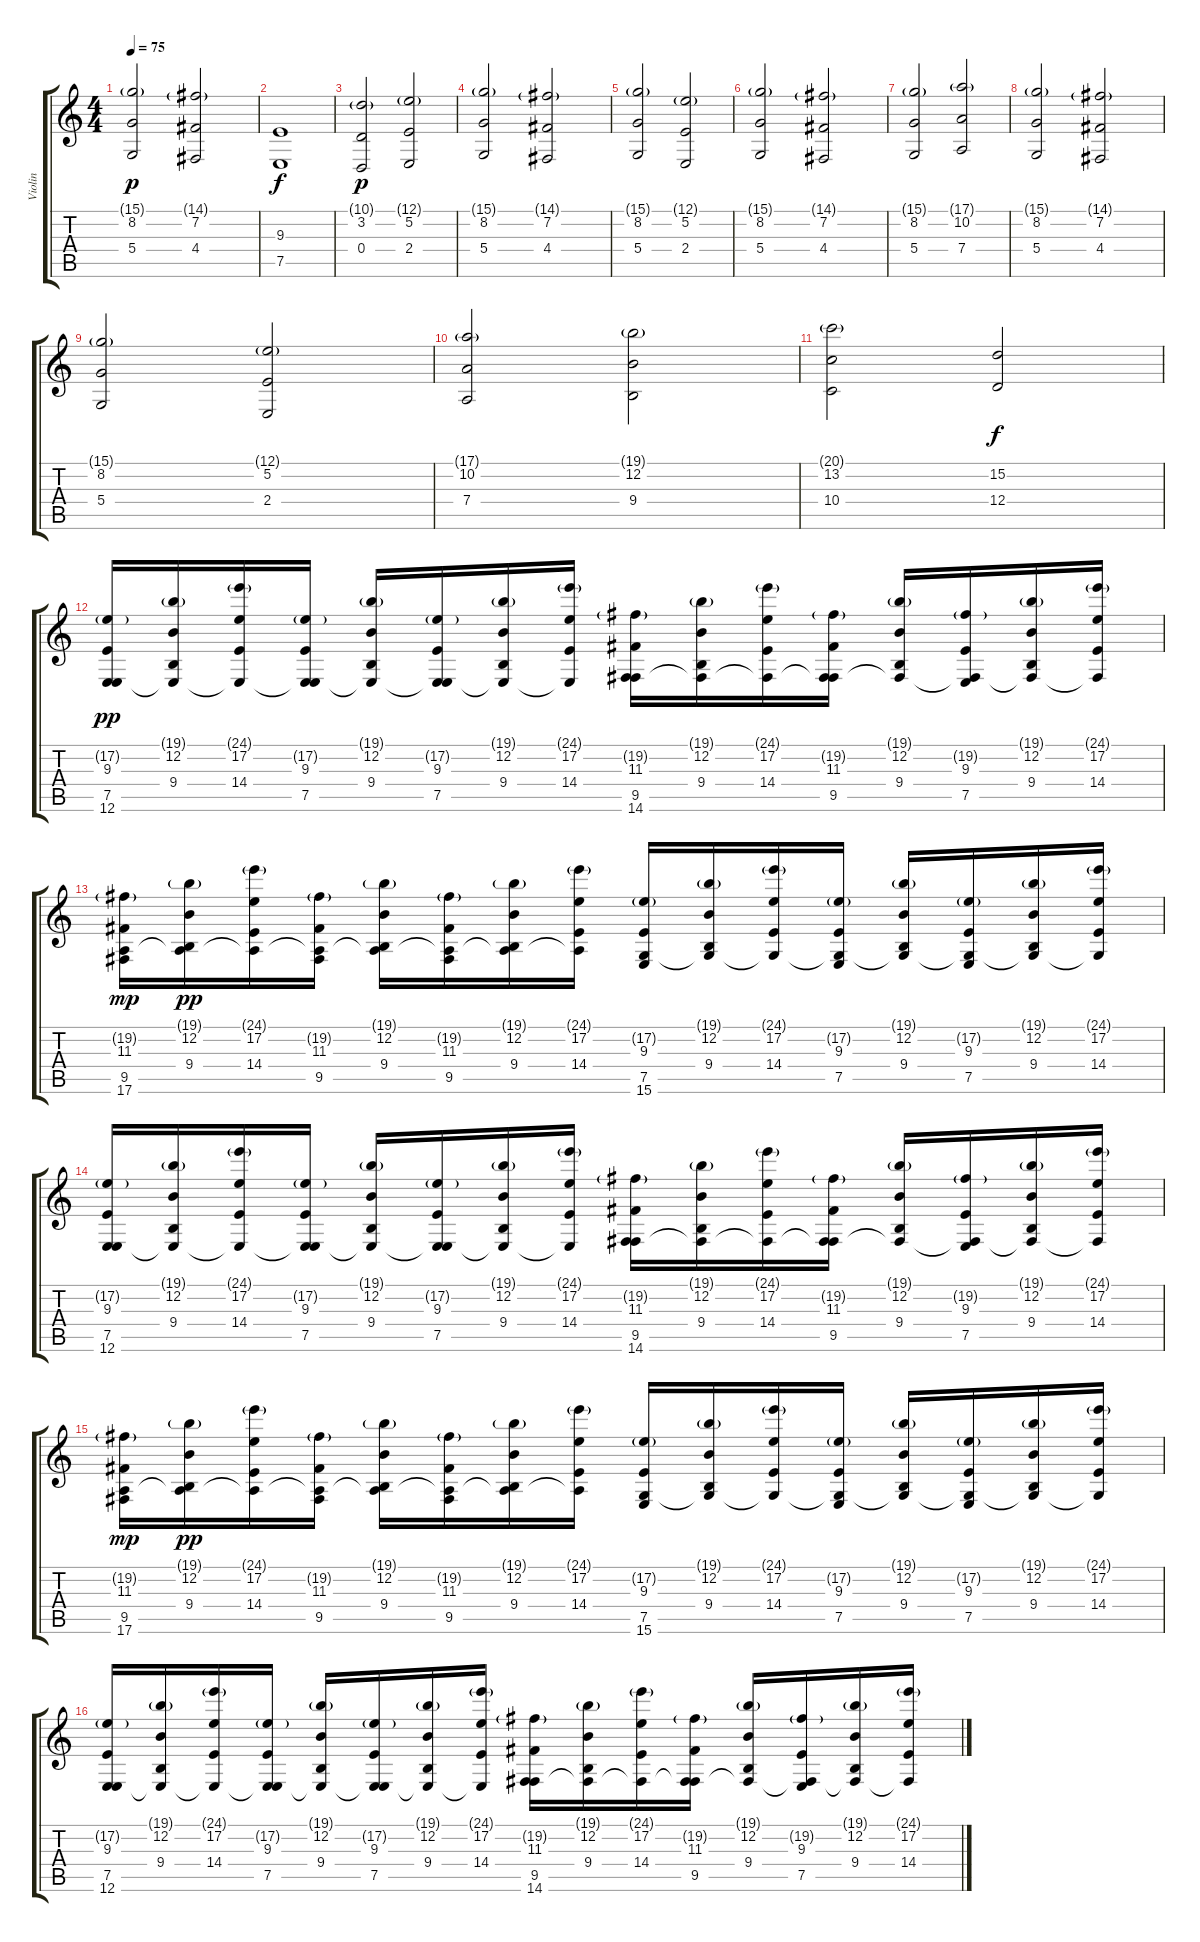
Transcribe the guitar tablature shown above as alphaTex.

\track ("Violin" "Violin") {instrument stringensemble1}
\staff {score tabs}
\tuning (E4 B3 G3 D3 A2 E2) {hide}
\ts (4 4)
\tempo 75
\clef g2
\ks c
(15.1{g} 8.2 5.4).2{dy p} (14.1{g} 7.2 4.4).2 |
(9.3 7.5).1{dy f} |
(10.1{g} 3.2 0.4).2{dy p} (12.1{g} 5.2 2.4).2 |
(15.1{g} 8.2 5.4).2 (14.1{g} 7.2 4.4).2 |
(15.1{g} 8.2 5.4).2 (12.1{g} 5.2 2.4).2 |
(15.1{g} 8.2 5.4).2 (14.1{g} 7.2 4.4).2 |
(15.1{g} 8.2 5.4).2 (17.1{g} 10.2 7.4).2 |
(15.1{g} 8.2 5.4).2 (14.1{g} 7.2 4.4).2 |
(15.1{g} 8.2 5.4).2 (12.1{g} 5.2 2.4).2 |
(17.1{g} 10.2 7.4).2 (19.1{g} 12.2 9.4).2 |
(20.1{g} 13.2 10.4).2 (15.2 12.4).2{dy f} |
(17.2{g} 9.3 7.5 12.6).16{dy pp} (19.1{g} 12.2 9.4 12.6{t}).16 (24.1{g} 17.2 14.4 12.6{t}).16 (17.2{g} 9.3 7.5 12.6{t}).16 (19.1{g} 12.2 9.4 12.6{t}).16 (17.2{g} 9.3 7.5 12.6{t}).16 (19.1{g} 12.2 9.4 12.6{t}).16 (24.1{g} 17.2 14.4 12.6{t}).16 (19.2{g} 11.3 9.5 14.6).16 (19.1{g} 12.2 9.4 14.6{t}).16 (24.1{g} 17.2 14.4 14.6{t}).16 (19.2{g} 11.3 9.5 14.6{t}).16 (19.1{g} 12.2 9.4 14.6{t}).16 (19.2{g} 9.3 7.5 14.6{t}).16 (19.1{g} 12.2 9.4 14.6{t}).16 (24.1{g} 17.2 14.4 14.6{t}).16 |
(19.2{g} 11.3 9.5 17.6).16{dy mp volume 13} (19.1{g} 12.2 9.4 17.6{t}).16{dy pp} (24.1{g} 17.2 14.4 17.6{t}).16 (19.2{g} 11.3 9.5 17.6{t}).16 (19.1{g} 12.2 9.4 17.6{t}).16 (19.2{g} 11.3 9.5 17.6{t}).16 (19.1{g} 12.2 9.4 17.6{t}).16 (24.1{g} 17.2 14.4 17.6{t}).16 (17.2{g} 9.3 7.5 15.6).16 (19.1{g} 12.2 9.4 15.6{t}).16 (24.1{g} 17.2 14.4 15.6{t}).16{volume 10} (17.2{g} 9.3 7.5 15.6{t}).16 (19.1{g} 12.2 9.4 15.6{t}).16 (17.2{g} 9.3 7.5 15.6{t}).16 (19.1{g} 12.2 9.4 15.6{t}).16 (24.1{g} 17.2 14.4 15.6{t}).16 |
(17.2{g} 9.3 7.5 12.6).16{volume 8} (19.1{g} 12.2 9.4 12.6{t}).16 (24.1{g} 17.2 14.4 12.6{t}).16 (17.2{g} 9.3 7.5 12.6{t}).16 (19.1{g} 12.2 9.4 12.6{t}).16 (17.2{g} 9.3 7.5 12.6{t}).16 (19.1{g} 12.2 9.4 12.6{t}).16 (24.1{g} 17.2 14.4 12.6{t}).16 (19.2{g} 11.3 9.5 14.6).16 (19.1{g} 12.2 9.4 14.6{t}).16 (24.1{g} 17.2 14.4 14.6{t}).16 (19.2{g} 11.3 9.5 14.6{t}).16 (19.1{g} 12.2 9.4 14.6{t}).16 (19.2{g} 9.3 7.5 14.6{t}).16 (19.1{g} 12.2 9.4 14.6{t}).16 (24.1{g} 17.2 14.4 14.6{t}).16 |
(19.2{g} 11.3 9.5 17.6).16{dy mp volume 7} (19.1{g} 12.2 9.4 17.6{t}).16{dy pp} (24.1{g} 17.2 14.4 17.6{t}).16 (19.2{g} 11.3 9.5 17.6{t}).16 (19.1{g} 12.2 9.4 17.6{t}).16 (19.2{g} 11.3 9.5 17.6{t}).16 (19.1{g} 12.2 9.4 17.6{t}).16 (24.1{g} 17.2 14.4 17.6{t}).16 (17.2{g} 9.3 7.5 15.6).16 (19.1{g} 12.2 9.4 15.6{t}).16 (24.1{g} 17.2 14.4 15.6{t}).16 (17.2{g} 9.3 7.5 15.6{t}).16 (19.1{g} 12.2 9.4 15.6{t}).16 (17.2{g} 9.3 7.5 15.6{t}).16 (19.1{g} 12.2 9.4 15.6{t}).16 (24.1{g} 17.2 14.4 15.6{t}).16 |
(17.2{g} 9.3 7.5 12.6).16{volume 5} (19.1{g} 12.2 9.4 12.6{t}).16 (24.1{g} 17.2 14.4 12.6{t}).16 (17.2{g} 9.3 7.5 12.6{t}).16 (19.1{g} 12.2 9.4 12.6{t}).16 (17.2{g} 9.3 7.5 12.6{t}).16 (19.1{g} 12.2 9.4 12.6{t}).16 (24.1{g} 17.2 14.4 12.6{t}).16 (19.2{g} 11.3 9.5 14.6).16 (19.1{g} 12.2 9.4 14.6{t}).16 (24.1{g} 17.2 14.4 14.6{t}).16 (19.2{g} 11.3 9.5 14.6{t}).16 (19.1{g} 12.2 9.4 14.6{t}).16 (19.2{g} 9.3 7.5 14.6{t}).16 (19.1{g} 12.2 9.4 14.6{t}).16 (24.1{g} 17.2 14.4 14.6{t}).16
